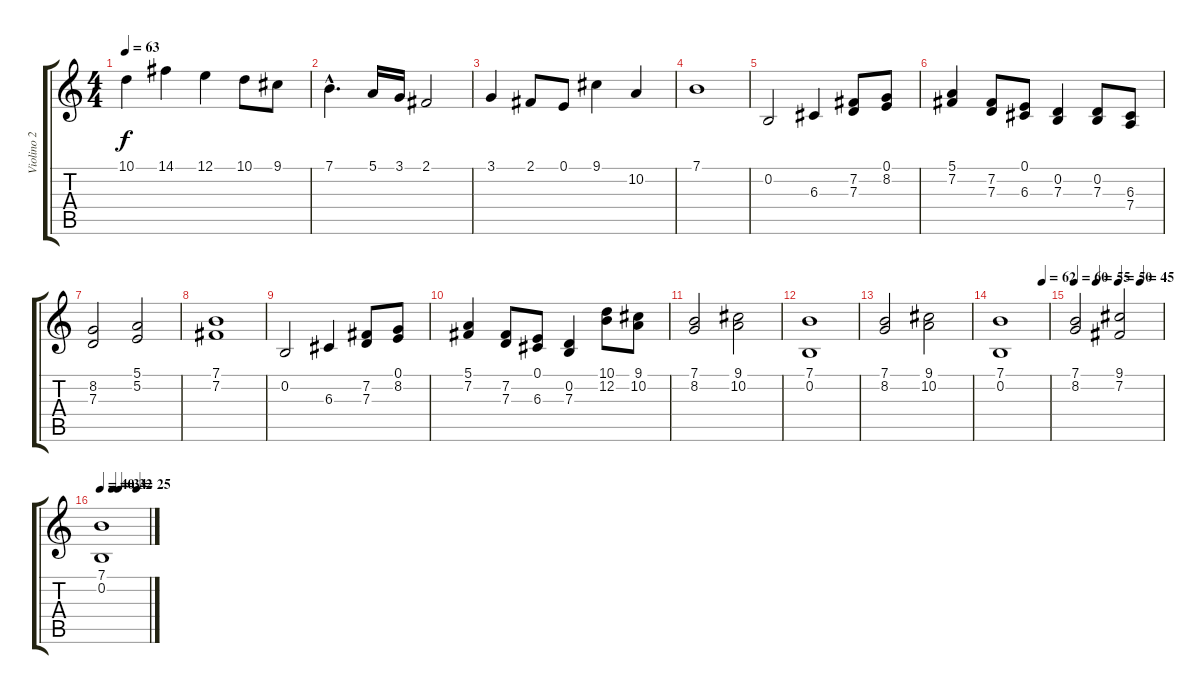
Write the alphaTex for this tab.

\track ("Violino 2" "Violino 2") {instrument tremolostrings}
\staff {score tabs}
\tuning (E4 B3 G3 D3 A2 E2) {hide}
\ts (4 4)
\tempo 63
\clef g2
\ks c
10.1.4{dy f} 14.1.4 12.1.4 10.1.8 9.1.8 |
7.1{hac}.4{d} 5.1.16 3.1.16 2.1.2 |
3.1.4 2.1.8 0.1.8 9.1.4 10.2.4 |
7.1.1 |
0.2.2{volume 6} 6.3.4 (7.2 7.3).8 (0.1 8.2).8 |
(5.1 7.2).4 (7.2 7.3).8 (0.1 6.3).8 (0.2 7.3).4 (0.2 7.3).8 (6.3 7.4).8 |
(8.2 7.3).2 (5.1 5.2).2 |
(7.1 7.2).1 |
0.2.2 6.3.4 (7.2 7.3).8 (0.1 8.2).8 |
(5.1 7.2).4 (7.2 7.3).8 (0.1 6.3).8 (0.2 7.3).4 (10.1 12.2).8 (9.1 10.2).8 |
(7.1 8.2).2 (9.1 10.2).2 |
(7.1 0.2).1 |
(7.1 8.2).2 (9.1 10.2).2 |
\tempo (62 0.875)
(7.1 0.2).1 |
\tempo 60
\tempo (55 0.25)
\tempo (50 0.5)
\tempo (45 0.75)
(7.1 8.2).2 (9.1 7.2).2 |
\tempo 40
\tempo (34 0.25)
\tempo (32 0.375)
\tempo (25 0.75)
(7.1 0.2).1{volume 8}
